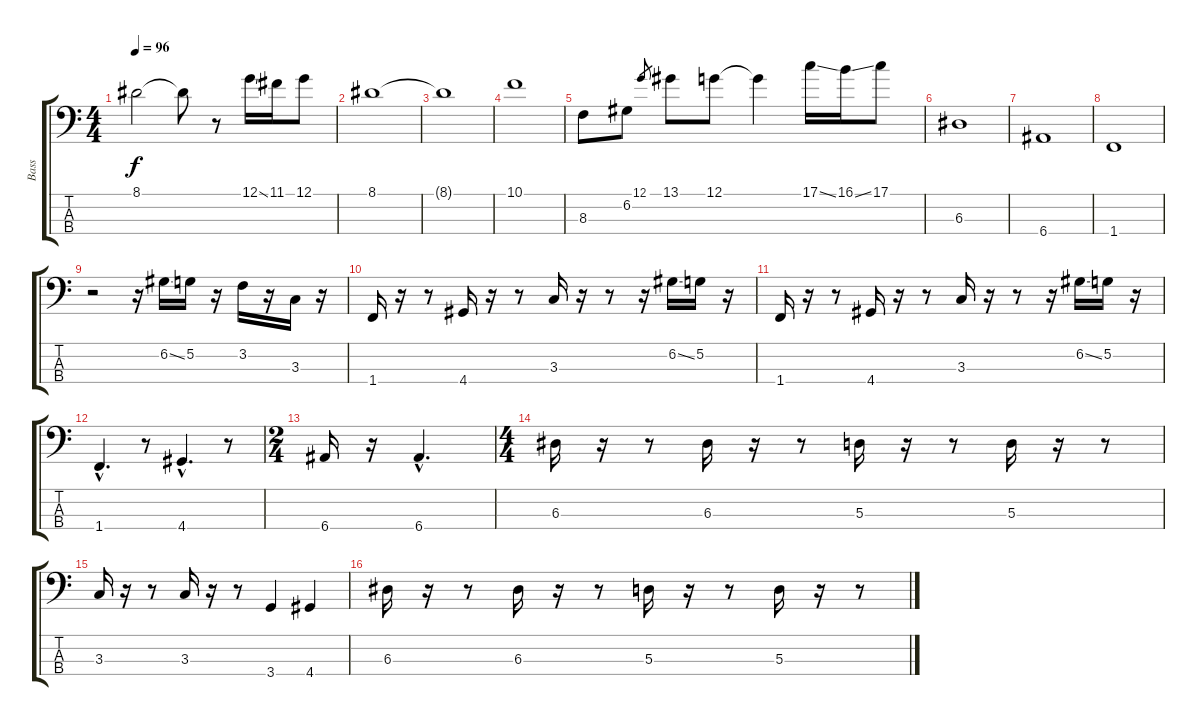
\track ("Bass" "Bass") {instrument electricbassfinger}
\staff {score tabs}
\tuning (G2 D2 A1 E1) {hide}
\ts (4 4)
\tempo 96
\clef f4
\ks c
8.1.2{dy f} 8.1{t}.8 r.8 12.1{ss}.16 11.1.16 12.1.8 |
8.1.1 |
8.1{t}.1 |
10.1.1 |
8.3.8 6.2.8 12.1.8{gr} 13.1.8 12.1.8 12.1{t}.4 17.1{ss}.16 16.1{ss}.16 17.1.8 |
6.3.1 |
6.4.1 |
1.4.1 |
r.2 r.16 6.2{ss}.16 5.2.16 r.16 3.2.16 r.16 3.3.16 r.16 |
1.4.16 r.16 r.8 4.4.16 r.16 r.8 3.3.16 r.16 r.8 r.16 6.2{ss}.16 5.2.16 r.16 |
1.4.16 r.16 r.8 4.4.16 r.16 r.8 3.3.16 r.16 r.8 r.16 6.2{ss}.16 5.2.16 r.16 |
1.4{hac}.4{d} r.8 4.4{hac}.4{d} r.8 |
\ts (2 4)
6.4.16 r.16 6.4{hac}.4{d} |
\ts (4 4)
6.3.16 r.16 r.8 6.3.16 r.16 r.8 5.3.16 r.16 r.8 5.3.16 r.16 r.8 |
3.3.16 r.16 r.8 3.3.16 r.16 r.8 3.4.4 4.4.4 |
6.3.16 r.16 r.8 6.3.16 r.16 r.8 5.3.16 r.16 r.8 5.3.16 r.16 r.8
